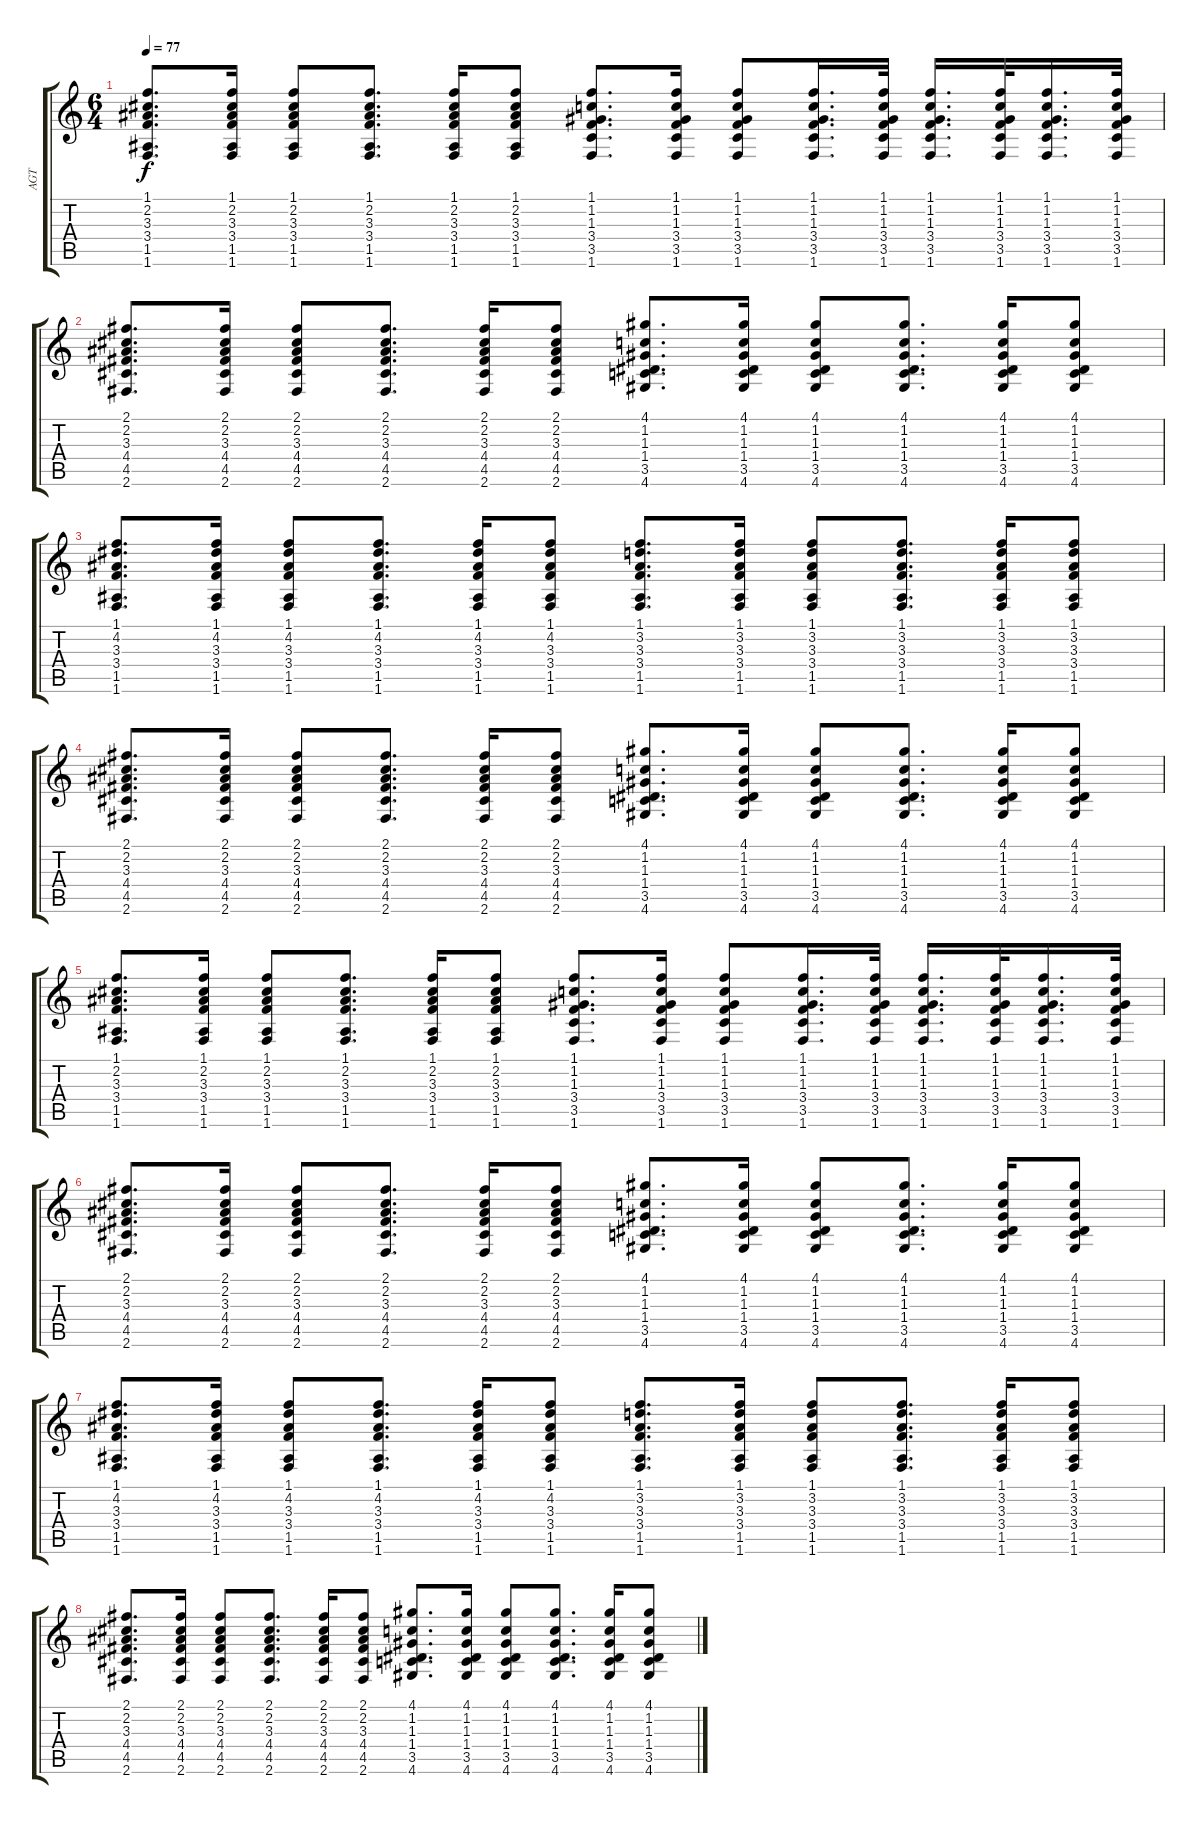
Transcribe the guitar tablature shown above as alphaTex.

\track ("AGT" "AGT") {instrument acousticguitarsteel}
\staff {score tabs}
\tuning (E4 B3 G3 D3 A2 E2) {hide}
\ts (6 4)
\tempo 77
\clef g2
\ks c
(1.1 2.2 3.3 3.4 1.5 1.6).8{d dy f} (1.1 2.2 3.3 3.4 1.5 1.6).16 (1.1 2.2 3.3 3.4 1.5 1.6).8 (1.1 2.2 3.3 3.4 1.5 1.6).8{d} (1.1 2.2 3.3 3.4 1.5 1.6).16 (1.1 2.2 3.3 3.4 1.5 1.6).8 (1.1 1.2 1.3 3.4 3.5 1.6).8{d} (1.1 1.2 1.3 3.4 3.5 1.6).16 (1.1 1.2 1.3 3.4 3.5 1.6).8 (1.1 1.2 1.3 3.4 3.5 1.6).16{d} (1.1 1.2 1.3 3.4 3.5 1.6).32 (1.1 1.2 1.3 3.4 3.5 1.6).16{d} (1.1 1.2 1.3 3.4 3.5 1.6).32 (1.1 1.2 1.3 3.4 3.5 1.6).16{d} (1.1 1.2 1.3 3.4 3.5 1.6).32 |
(2.1 2.2 3.3 4.4 4.5 2.6).8{d} (2.1 2.2 3.3 4.4 4.5 2.6).16 (2.1 2.2 3.3 4.4 4.5 2.6).8 (2.1 2.2 3.3 4.4 4.5 2.6).8{d} (2.1 2.2 3.3 4.4 4.5 2.6).16 (2.1 2.2 3.3 4.4 4.5 2.6).8 (4.1 1.2 1.3 1.4 3.5 4.6).8{d} (4.1 1.2 1.3 1.4 3.5 4.6).16 (4.1 1.2 1.3 1.4 3.5 4.6).8 (4.1 1.2 1.3 1.4 3.5 4.6).8{d} (4.1 1.2 1.3 1.4 3.5 4.6).16 (4.1 1.2 1.3 1.4 3.5 4.6).8 |
(1.1 4.2 3.3 3.4 1.5 1.6).8{d} (1.1 4.2 3.3 3.4 1.5 1.6).16 (1.1 4.2 3.3 3.4 1.5 1.6).8 (1.1 4.2 3.3 3.4 1.5 1.6).8{d} (1.1 4.2 3.3 3.4 1.5 1.6).16 (1.1 4.2 3.3 3.4 1.5 1.6).8 (1.1 3.2 3.3 3.4 1.5 1.6).8{d} (1.1 3.2 3.3 3.4 1.5 1.6).16 (1.1 3.2 3.3 3.4 1.5 1.6).8 (1.1 3.2 3.3 3.4 1.5 1.6).8{d} (1.1 3.2 3.3 3.4 1.5 1.6).16 (1.1 3.2 3.3 3.4 1.5 1.6).8 |
(2.1 2.2 3.3 4.4 4.5 2.6).8{d} (2.1 2.2 3.3 4.4 4.5 2.6).16 (2.1 2.2 3.3 4.4 4.5 2.6).8 (2.1 2.2 3.3 4.4 4.5 2.6).8{d} (2.1 2.2 3.3 4.4 4.5 2.6).16 (2.1 2.2 3.3 4.4 4.5 2.6).8 (4.1 1.2 1.3 1.4 3.5 4.6).8{d} (4.1 1.2 1.3 1.4 3.5 4.6).16 (4.1 1.2 1.3 1.4 3.5 4.6).8 (4.1 1.2 1.3 1.4 3.5 4.6).8{d} (4.1 1.2 1.3 1.4 3.5 4.6).16 (4.1 1.2 1.3 1.4 3.5 4.6).8 |
(1.1 2.2 3.3 3.4 1.5 1.6).8{d} (1.1 2.2 3.3 3.4 1.5 1.6).16 (1.1 2.2 3.3 3.4 1.5 1.6).8 (1.1 2.2 3.3 3.4 1.5 1.6).8{d} (1.1 2.2 3.3 3.4 1.5 1.6).16 (1.1 2.2 3.3 3.4 1.5 1.6).8 (1.1 1.2 1.3 3.4 3.5 1.6).8{d} (1.1 1.2 1.3 3.4 3.5 1.6).16 (1.1 1.2 1.3 3.4 3.5 1.6).8 (1.1 1.2 1.3 3.4 3.5 1.6).16{d} (1.1 1.2 1.3 3.4 3.5 1.6).32 (1.1 1.2 1.3 3.4 3.5 1.6).16{d} (1.1 1.2 1.3 3.4 3.5 1.6).32 (1.1 1.2 1.3 3.4 3.5 1.6).16{d} (1.1 1.2 1.3 3.4 3.5 1.6).32 |
(2.1 2.2 3.3 4.4 4.5 2.6).8{d} (2.1 2.2 3.3 4.4 4.5 2.6).16 (2.1 2.2 3.3 4.4 4.5 2.6).8 (2.1 2.2 3.3 4.4 4.5 2.6).8{d} (2.1 2.2 3.3 4.4 4.5 2.6).16 (2.1 2.2 3.3 4.4 4.5 2.6).8 (4.1 1.2 1.3 1.4 3.5 4.6).8{d} (4.1 1.2 1.3 1.4 3.5 4.6).16 (4.1 1.2 1.3 1.4 3.5 4.6).8 (4.1 1.2 1.3 1.4 3.5 4.6).8{d} (4.1 1.2 1.3 1.4 3.5 4.6).16 (4.1 1.2 1.3 1.4 3.5 4.6).8 |
(1.1 4.2 3.3 3.4 1.5 1.6).8{d} (1.1 4.2 3.3 3.4 1.5 1.6).16 (1.1 4.2 3.3 3.4 1.5 1.6).8 (1.1 4.2 3.3 3.4 1.5 1.6).8{d} (1.1 4.2 3.3 3.4 1.5 1.6).16 (1.1 4.2 3.3 3.4 1.5 1.6).8 (1.1 3.2 3.3 3.4 1.5 1.6).8{d} (1.1 3.2 3.3 3.4 1.5 1.6).16 (1.1 3.2 3.3 3.4 1.5 1.6).8 (1.1 3.2 3.3 3.4 1.5 1.6).8{d} (1.1 3.2 3.3 3.4 1.5 1.6).16 (1.1 3.2 3.3 3.4 1.5 1.6).8 |
(2.1 2.2 3.3 4.4 4.5 2.6).8{d} (2.1 2.2 3.3 4.4 4.5 2.6).16 (2.1 2.2 3.3 4.4 4.5 2.6).8 (2.1 2.2 3.3 4.4 4.5 2.6).8{d} (2.1 2.2 3.3 4.4 4.5 2.6).16 (2.1 2.2 3.3 4.4 4.5 2.6).8 (4.1 1.2 1.3 1.4 3.5 4.6).8{d} (4.1 1.2 1.3 1.4 3.5 4.6).16 (4.1 1.2 1.3 1.4 3.5 4.6).8 (4.1 1.2 1.3 1.4 3.5 4.6).8{d} (4.1 1.2 1.3 1.4 3.5 4.6).16 (4.1 1.2 1.3 1.4 3.5 4.6).8
